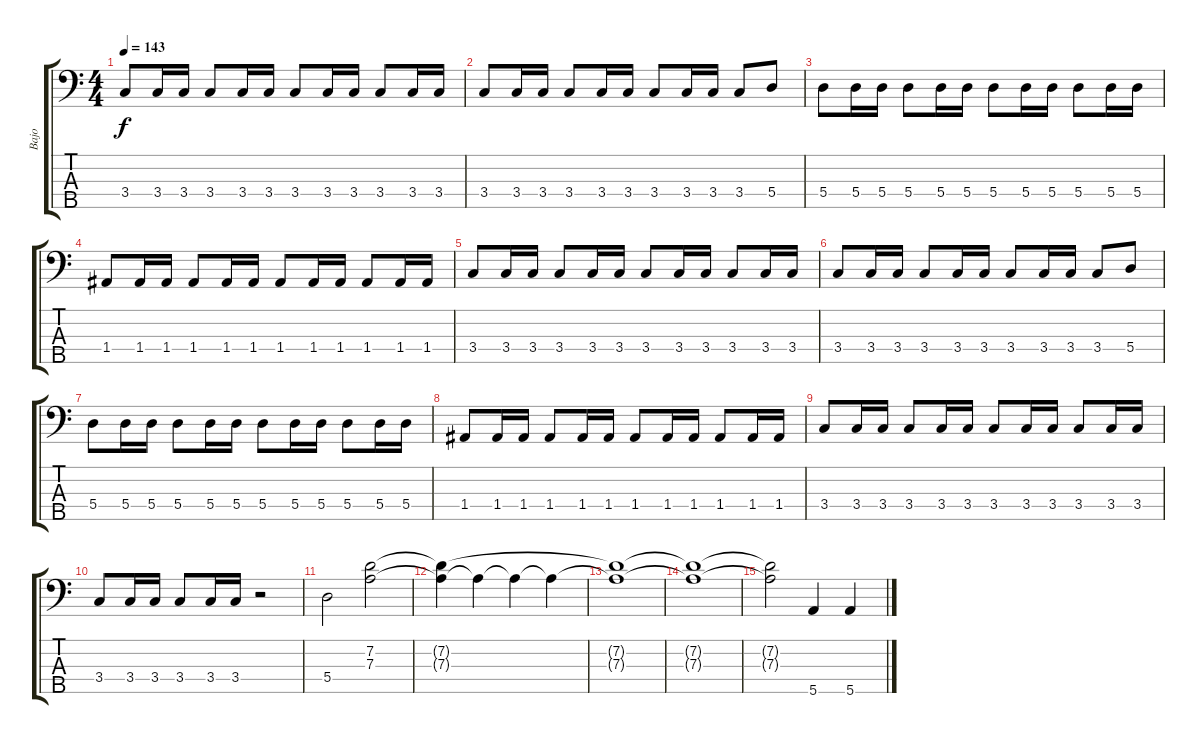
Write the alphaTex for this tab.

\track ("Bajo" "Bajo") {instrument electricbassfinger}
\staff {score tabs}
\tuning (C3 G2 D2 A1 E1) {hide}
\ts (4 4)
\tempo 143
\clef f4
\ks c
3.4.8{dy f} 3.4.16 3.4.16 3.4.8 3.4.16 3.4.16 3.4.8 3.4.16 3.4.16 3.4.8 3.4.16 3.4.16 |
3.4.8 3.4.16 3.4.16 3.4.8 3.4.16 3.4.16 3.4.8 3.4.16 3.4.16 3.4.8 5.4.8 |
5.4.8 5.4.16 5.4.16 5.4.8 5.4.16 5.4.16 5.4.8 5.4.16 5.4.16 5.4.8 5.4.16 5.4.16 |
1.4.8 1.4.16 1.4.16 1.4.8 1.4.16 1.4.16 1.4.8 1.4.16 1.4.16 1.4.8 1.4.16 1.4.16 |
3.4.8 3.4.16 3.4.16 3.4.8 3.4.16 3.4.16 3.4.8 3.4.16 3.4.16 3.4.8 3.4.16 3.4.16 |
3.4.8 3.4.16 3.4.16 3.4.8 3.4.16 3.4.16 3.4.8 3.4.16 3.4.16 3.4.8 5.4.8 |
5.4.8 5.4.16 5.4.16 5.4.8 5.4.16 5.4.16 5.4.8 5.4.16 5.4.16 5.4.8 5.4.16 5.4.16 |
1.4.8 1.4.16 1.4.16 1.4.8 1.4.16 1.4.16 1.4.8 1.4.16 1.4.16 1.4.8 1.4.16 1.4.16 |
3.4.8 3.4.16 3.4.16 3.4.8 3.4.16 3.4.16 3.4.8 3.4.16 3.4.16 3.4.8 3.4.16 3.4.16 |
3.4.8 3.4.16 3.4.16 3.4.8 3.4.16 3.4.16 r.2 |
5.4.2 (7.2 7.3).2 |
(7.2{t} 7.3{t}).4 7.3{t}.4 7.3{t}.4 7.3{t}.4 |
(7.2{t} 7.3{t}).1 |
(7.2{t} 7.3{t}).1 |
(7.2{t} 7.3{t}).2 5.5.4 5.5.4
